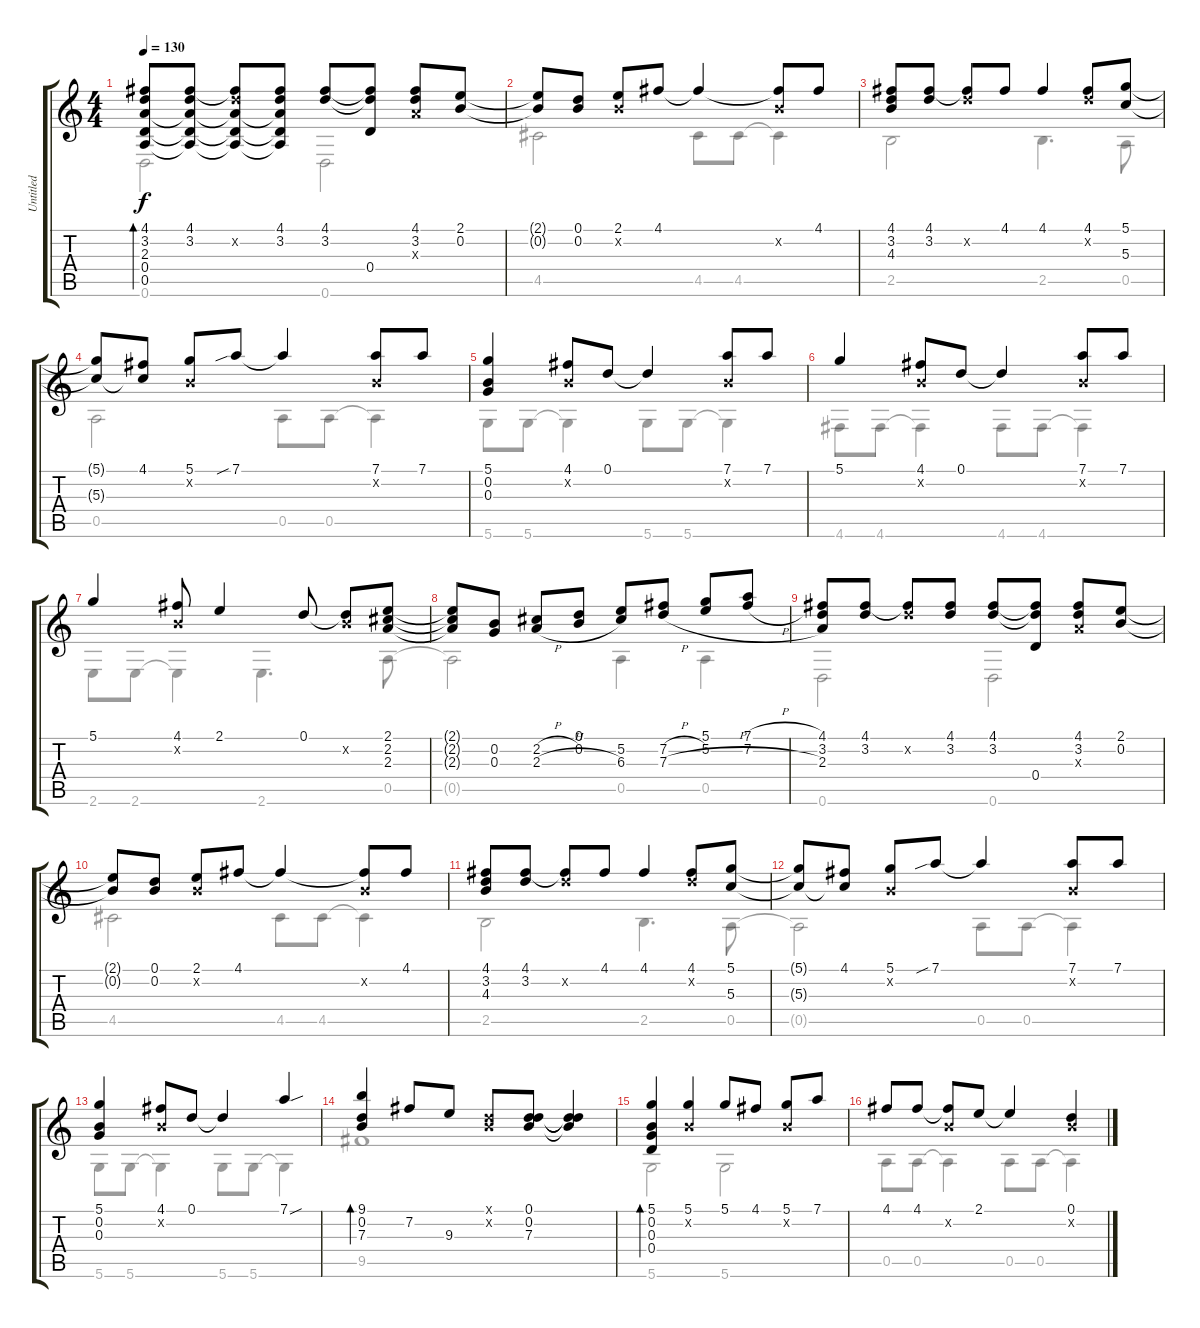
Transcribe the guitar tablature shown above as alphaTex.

\track ("Untitled" "Untitled") {instrument acousticguitarnylon}
\staff {score tabs}
\tuning (D4 B3 G3 D3 A2 D2) {hide}
\voice
\ts (4 4)
\tempo 130
\clef g2
\ks c
(4.1 3.2 2.3 0.4 0.5).8{bd 30 dy f} (4.1 3.2 2.3{t} 0.4{t} 0.5{t}).8 (4.1{t} 3.2{x} 2.3{t} 0.4{t} 0.5{t}).8 (4.1 3.2 2.3{t} 0.4{t} 0.5{t}).8 (4.1 3.2).8 (4.1{t} 3.2{t} 0.4).8 (4.1 3.2 2.3{x}).8 (2.1 0.2).8 |
(2.1{t} 0.2{t}).8 (0.1 0.2).8 (2.1 0.2{x}).8 4.1.8 4.1{t}.4 (4.1{t} 0.2{x}).8 4.1.8 |
(4.1 3.2 4.3).8 (4.1 3.2).8 (4.1{t} 3.2{x}).8 4.1.8 4.1.4 (4.1 3.2{x}).8 (5.1 5.3).8 |
(5.1{t} 5.3{t}).8 (4.1 5.3{t}).8 (5.1 0.2{x}).8 7.1{sib}.8 7.1{t}.4 (7.1 0.2{x}).8 7.1.8 |
(5.1 0.2 0.3).4 (4.1 0.2{x}).8 0.1.8 0.1{t}.4 (7.1 0.2{x}).8 7.1.8 |
5.1.4 (4.1 0.2{x}).8 0.1.8 0.1{t}.4 (7.1 0.2{x}).8 7.1.8 |
5.1.4 (4.1 0.2{x}).8 2.1.4 0.1.8 (0.1{t} 0.2{x}).8 (2.1 2.2 2.3).8 |
(2.1{t} 2.2{t} 2.3{t}).8 (0.2 0.3).8 (2.2{h} 2.3{h}).8 (0.1 0.2).8 (5.2 6.3).8 (7.2{h} 7.3{h}).8 (5.1 5.2).8 (7.1{h} 7.2{h}).8 |
(4.1 3.2 2.3).8 (4.1 3.2).8 (4.1{t} 3.2{x}).8 (4.1 3.2).8 (4.1 3.2).8 (4.1{t} 3.2{t} 0.4).8 (4.1 3.2 2.3{x}).8 (2.1 0.2).8 |
(2.1{t} 0.2{t}).8 (0.1 0.2).8 (2.1 0.2{x}).8 4.1.8 4.1{t}.4 (4.1{t} 0.2{x}).8 4.1.8 |
(4.1 3.2 4.3).8 (4.1 3.2).8 (4.1{t} 3.2{x}).8 4.1.8 4.1.4 (4.1 3.2{x}).8 (5.1 5.3).8 |
(5.1{t} 5.3{t}).8 (4.1 5.3{t}).8 (5.1 0.2{x}).8 7.1{sib}.8 7.1{t}.4 (7.1 0.2{x}).8 7.1.8 |
(5.1 0.2 0.3).4 (4.1 0.2{x}).8 0.1.8 0.1{t}.4 7.1{sou}.4 |
(9.1 0.2 7.3).4{bd 30} 7.2.8 9.3.8 (0.1{x} 0.2{x}).8 (0.1 0.2 7.3).8 (0.1{t} 0.2{t} 7.3{t}).4 |
(5.1 0.2 0.3 0.4).4{bd 30} (5.1 0.2{x}).4 5.1.8 4.1.8 (5.1 0.2{x}).8 7.1.8 |
4.1.8 4.1.8 (4.1{t} 0.2{x}).8 2.1.8 2.1{t}.4 (0.1 0.2{x}).4
\voice
\clef g2
\ottava regular
\simile none
\ks c
0.6.2{dy f} 0.6.2 |
4.5.2 4.5.8 4.5.8 4.5{t}.4 |
2.5.2 2.5.4{d} 0.5.8 |
0.5.2 0.5.8 0.5.8 0.5{t}.4 |
5.6.8 5.6.8 5.6{t}.4 5.6.8 5.6.8 5.6{t}.4 |
4.6.8 4.6.8 4.6{t}.4 4.6.8 4.6.8 4.6{t}.4 |
2.6.8 2.6.8 2.6{t}.4 2.6.4{d} 0.5.8 |
0.5{t}.2 0.5.4 0.5.4 |
0.6.2 0.6.2 |
4.5.2 4.5.8 4.5.8 4.5{t}.4 |
2.5.2 2.5.4{d} 0.5.8 |
0.5{t}.2 0.5.8 0.5.8 0.5{t}.4 |
5.6.8 5.6.8 5.6{t}.4 5.6.8 5.6.8 5.6{t}.4 |
9.5.1 |
5.6.2 5.6.2 |
0.5.8 0.5.8 0.5{t}.4 0.5.8 0.5.8 0.5{t}.4
